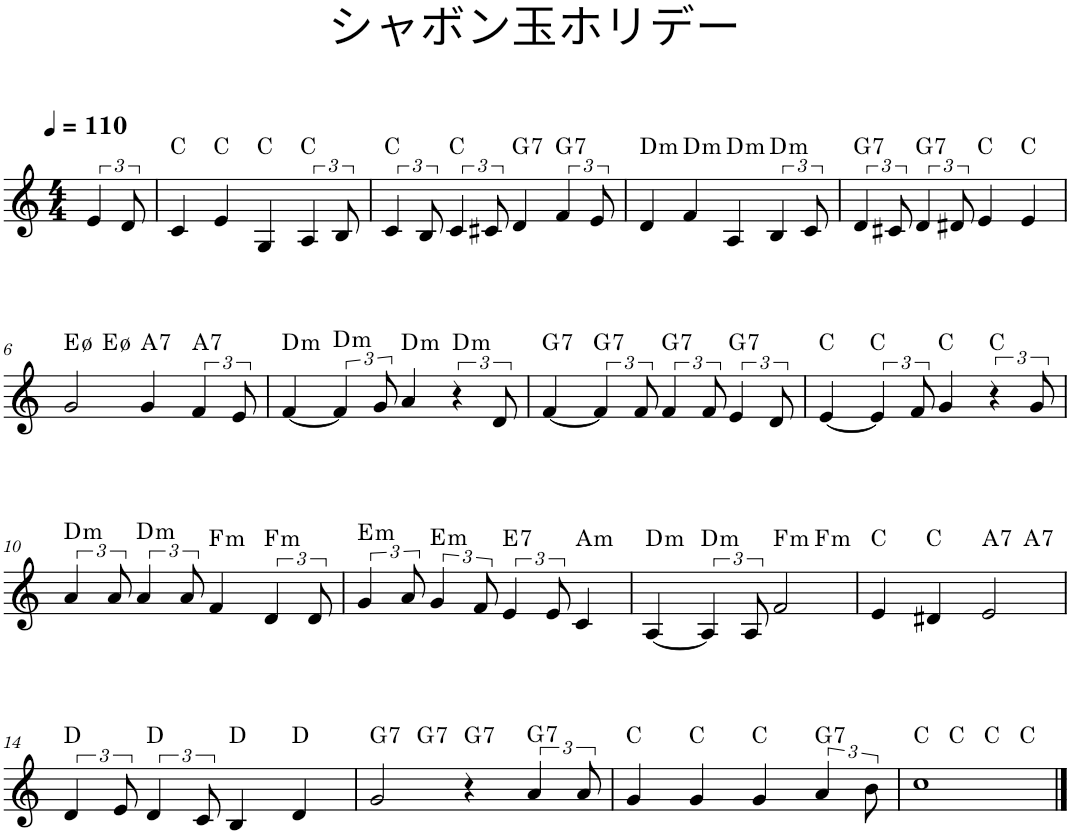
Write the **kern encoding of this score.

**kern	**harte
*part1	*part1
*staff1	*
*I"Piano	*
*I'Pno.	*
*clefG2	*
*k[]	*
*M4/4	*
*MM110	*
=1	=1
6e/	.
12d/	.
=2	=2
4c/	C:maj
4e/	C:maj
4G/	C:maj
6A/	C:maj
12B/	.
=3	=3
6c/	C:maj
12B/	.
6c/	C:maj
12c#X/	.
!	!LO:H:kt=7
4d/	G:7
!	!LO:H:kt=7
6f/	G:7
12e/	.
=4	=4
!	!LO:H:kt=m
4d/	D:min
!	!LO:H:kt=m
4f/	D:min
!	!LO:H:kt=m
4A/	D:min
!	!LO:H:kt=m
6B/	D:min
12c/	.
=5	=5
!	!LO:H:kt=7
6d/	G:7
12c#X/	.
!	!LO:H:kt=7
6d/	G:7
12d#X/	.
4e/	C:maj
4e/	C:maj
!!LO:LB:g=z
=6	=6
*^	*
2g/	4ryy	E:hdim7
.	2.ryy	E:hdim7
!	!	!LO:H:kt=7
4g/	.	A:7
!	!	!LO:H:kt=7
6f/	.	A:7
12e/	.	.
=7	=7	=7
!	!	!LO:H:kt=m
*v	*v	*
[4f/	D:min
!	!LO:H:kt=m
6f/]	D:min
12g/	.
!	!LO:H:kt=m
4a/	D:min
!	!LO:H:kt=m
6r	D:min
12d/	.
=8	=8
!	!LO:H:kt=7
[4f/	G:7
!	!LO:H:kt=7
6f/]	G:7
12f/	.
!	!LO:H:kt=7
6f/	G:7
12f/	.
!	!LO:H:kt=7
6e/	G:7
12d/	.
=9	=9
[4e/	C:maj
6e/]	C:maj
12f/	.
4g/	C:maj
6r	C:maj
12g/	.
!!LO:LB:g=z
=10	=10
!	!LO:H:kt=m
6a/	D:min
12a/	.
!	!LO:H:kt=m
6a/	D:min
12a/	.
!	!LO:H:kt=m
4f/	F:min
!	!LO:H:kt=m
6d/	F:min
12d/	.
=11	=11
!	!LO:H:kt=m
6g/	E:min
12a/	.
!	!LO:H:kt=m
6g/	E:min
12f/	.
!	!LO:H:kt=7
6e/	E:7
12e/	.
!	!LO:H:kt=m
4c/	A:min
=12	=12
!	!LO:H:kt=m
*^	*
[4A/	2.ryy	D:min
!	!	!LO:H:kt=m
6A/]	.	D:min
12A/	.	.
!	!	!LO:H:kt=m
2f/	.	F:min
!	!	!LO:H:kt=m
.	4ryy	F:min
=13	=13	=13
4e/	2.ryy	C:maj
4d#X/	.	C:maj
!	!	!LO:H:kt=7
2e/	.	A:7
!	!	!LO:H:kt=7
.	4ryy	A:7
*v	*v	*
!!LO:LB:g=z
=14	=14
6d/	D:maj
12e/	.
6d/	D:maj
12c/	.
4B/	D:maj
4d/	D:maj
=15	=15
!	!LO:H:kt=7
*^	*
2g/	4ryy	G:7
!	!	!LO:H:kt=7
.	2.ryy	G:7
!	!	!LO:H:kt=7
4r	.	G:7
!	!	!LO:H:kt=7
6a/	.	G:7
12a/	.	.
*v	*v	*
=16	=16
4g/	C:maj
4g/	C:maj
4g/	C:maj
!	!LO:H:kt=7
6a/	G:7
12b\	.
=17	=17
*^	*
*	*^	*
*	*	*^	*
1cc	4ryy	2ryy	2.ryy	C:maj
.	2.ryy	.	.	C:maj
.	.	2ryy	.	C:maj
.	.	.	4ryy	C:maj
*v	*v	*v	*v	*
==	==
*-	*-
